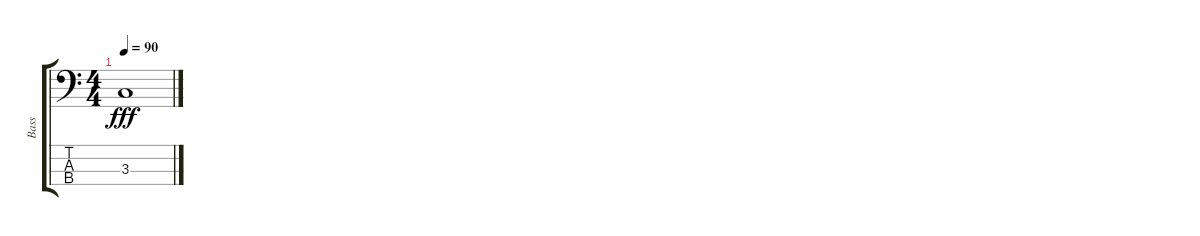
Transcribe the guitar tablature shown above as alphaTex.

\track ("Bass" "Bass") {instrument electricbassfinger}
\staff {score tabs}
\tuning (G2 D2 A1 E1) {hide}
\ts (4 4)
\tempo 90
\clef f4
\ks c
3.3.1{dy fff}
